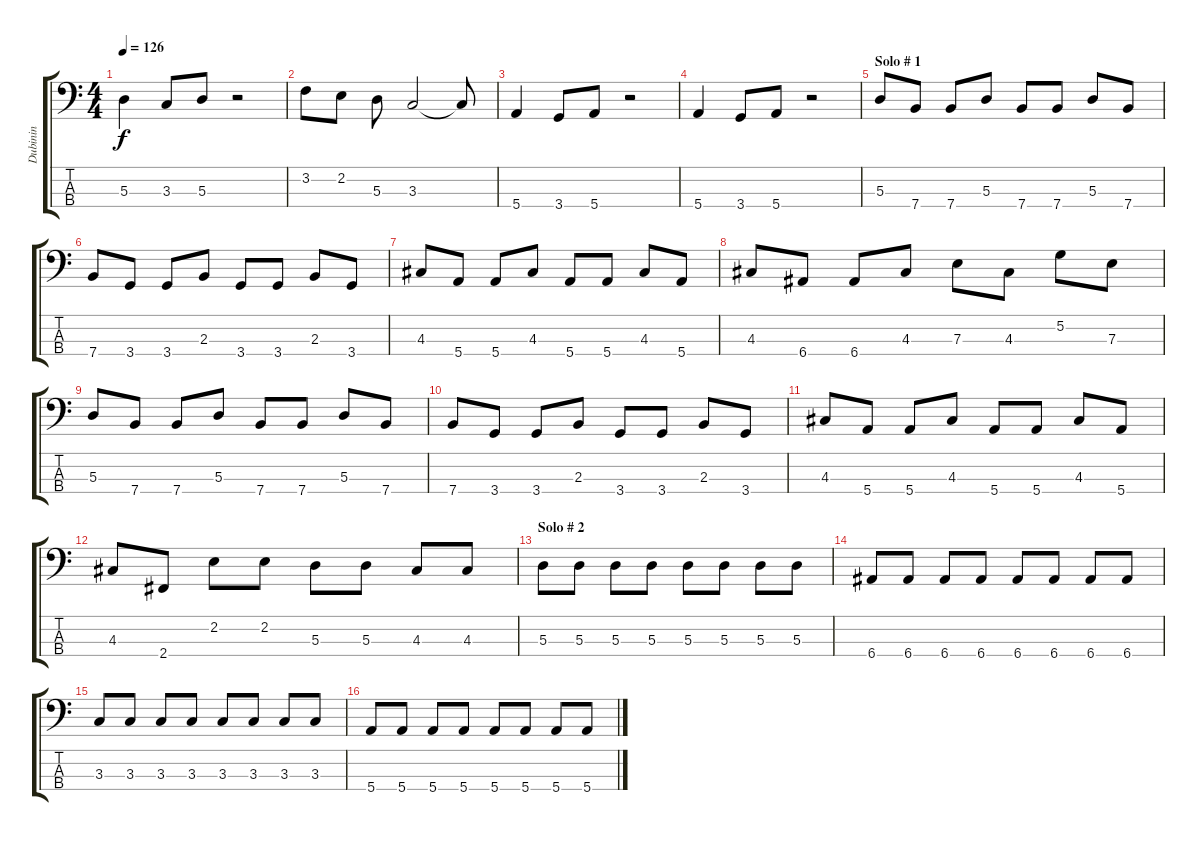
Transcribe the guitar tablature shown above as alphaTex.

\track ("Dubinin" "Dubinin") {instrument electricbassfinger}
\staff {score tabs}
\tuning (G2 D2 A1 E1) {hide}
\ts (4 4)
\tempo 126
\clef f4
\ks c
5.3.4{dy f} 3.3.8 5.3.8 r.2 |
3.2.8 2.2.8 5.3.8 3.3.2 3.3{t}.8 |
5.4.4 3.4.8 5.4.8 r.2 |
5.4.4 3.4.8 5.4.8 r.2 |
\section ("" "Solo # 1")
5.3.8 7.4.8 7.4.8 5.3.8 7.4.8 7.4.8 5.3.8 7.4.8 |
7.4.8 3.4.8 3.4.8 2.3.8 3.4.8 3.4.8 2.3.8 3.4.8 |
4.3.8 5.4.8 5.4.8 4.3.8 5.4.8 5.4.8 4.3.8 5.4.8 |
4.3.8 6.4.8 6.4.8 4.3.8 7.3.8 4.3.8 5.2.8 7.3.8 |
5.3.8 7.4.8 7.4.8 5.3.8 7.4.8 7.4.8 5.3.8 7.4.8 |
7.4.8 3.4.8 3.4.8 2.3.8 3.4.8 3.4.8 2.3.8 3.4.8 |
4.3.8 5.4.8 5.4.8 4.3.8 5.4.8 5.4.8 4.3.8 5.4.8 |
4.3.8 2.4.8 2.2.8 2.2.8 5.3.8 5.3.8 4.3.8 4.3.8 |
\section ("" "Solo # 2")
5.3.8 5.3.8 5.3.8 5.3.8 5.3.8 5.3.8 5.3.8 5.3.8 |
6.4.8 6.4.8 6.4.8 6.4.8 6.4.8 6.4.8 6.4.8 6.4.8 |
3.3.8 3.3.8 3.3.8 3.3.8 3.3.8 3.3.8 3.3.8 3.3.8 |
5.4.8 5.4.8 5.4.8 5.4.8 5.4.8 5.4.8 5.4.8 5.4.8
